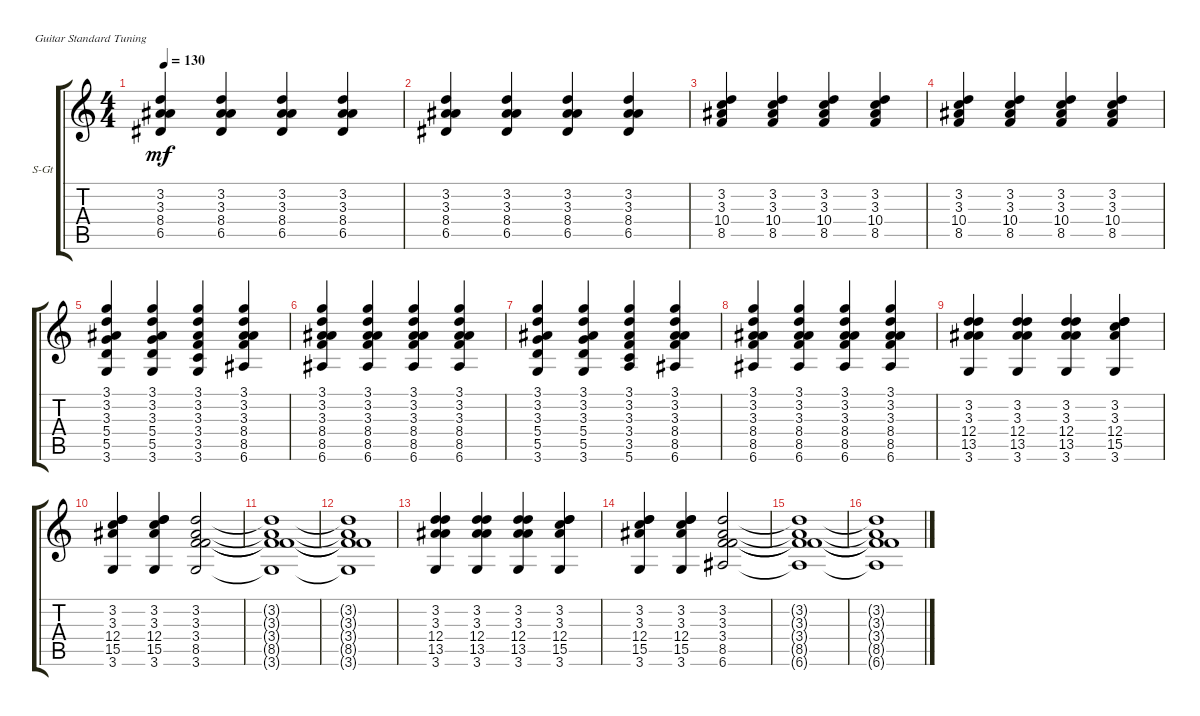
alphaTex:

\defaultSystemsLayout 4
\bracketExtendMode groupsimilarinstruments
\firstSystemTrackNameOrientation horizontal
\otherSystemsTrackNameOrientation horizontal
\track ("Steel Guitar" "S-Gt") {instrument acousticguitarsteel}
\staff {score tabs}
\tuning (E4 B3 G3 D3 A2 E2)
\ts (4 4)
\tempo 130
\clef g2
\ks c
(6.5 3.3 3.2 8.4).4{dy mf} (6.5 3.2 3.3 8.4).4 (6.5 3.3 3.2 8.4).4 (6.5 3.2 3.3 8.4).4 |
(6.5 3.3 3.2 8.4).4 (6.5 3.2 3.3 8.4).4 (6.5 3.3 3.2 8.4).4 (6.5 3.2 3.3 8.4).4 |
(8.5 3.3 3.2 10.4).4 (8.5 3.2 3.3 10.4).4 (8.5 3.3 3.2 10.4).4 (8.5 3.2 3.3 10.4).4 |
(8.5 3.3 3.2 10.4).4 (8.5 3.2 3.3 10.4).4 (8.5 3.3 3.2 10.4).4 (8.5 3.2 3.3 10.4).4 |
(5.5 5.4 3.1 3.2 3.3 3.6).4 (5.5 5.4 3.3 3.2 3.1 3.6).4 (3.5 3.1 3.2 3.3 3.6 3.4).4 (8.5 3.3 3.2 3.1 6.6 8.4).4 |
(8.5 3.1 3.2 3.3 6.6 8.4).4 (8.5 3.3 3.2 3.1 6.6 8.4).4 (8.5 3.1 3.2 3.3 6.6 8.4).4 (8.5 3.3 3.2 3.1 6.6 8.4).4 |
(5.5 3.1 3.2 3.3 3.6 5.4).4 (5.5 3.3 3.2 3.1 3.6 5.4).4 (3.5 3.1 3.2 3.3 5.6 3.4).4 (8.5 3.3 3.2 3.1 6.6 8.4).4 |
(8.5 3.1 3.2 3.3 6.6 8.4).4 (8.5 3.3 3.2 3.1 6.6 8.4).4 (8.5 3.1 3.2 3.3 6.6 8.4).4 (8.5 3.3 3.2 3.1 6.6 8.4).4 |
(13.5 12.4 3.6 3.3 3.2).4 (13.5 12.4 3.6 3.2 3.3).4 (13.5 12.4 3.6 3.3 3.2).4 (15.5 12.4 3.6 3.2 3.3).4 |
(15.5 12.4 3.6 3.3 3.2).4 (15.5 12.4 3.6 3.2 3.3).4 (8.5 3.4 3.6 3.3 3.2).2 |
(3.2{t} 3.3{t} 3.4{t} 8.5{t} 3.6{t}).1 |
(3.2{t} 3.3{t} 3.4{t} 8.5{t} 3.6{t}).1 |
(13.5 3.6 12.4 3.2 3.3).4 (13.5 3.6 12.4 3.3 3.2).4 (13.5 3.6 12.4 3.2 3.3).4 (15.5 3.6 12.4 3.3 3.2).4 |
(15.5 3.6 12.4 3.3 3.2).4 (15.5 3.6 12.4 3.2 3.3).4 (8.5 6.6 3.4 3.3 3.2).2 |
(6.6{t} 8.5{t} 3.4{t} 3.3{t} 3.2{t}).1 |
(6.6{t} 8.5{t} 3.4{t} 3.3{t} 3.2{t}).1
